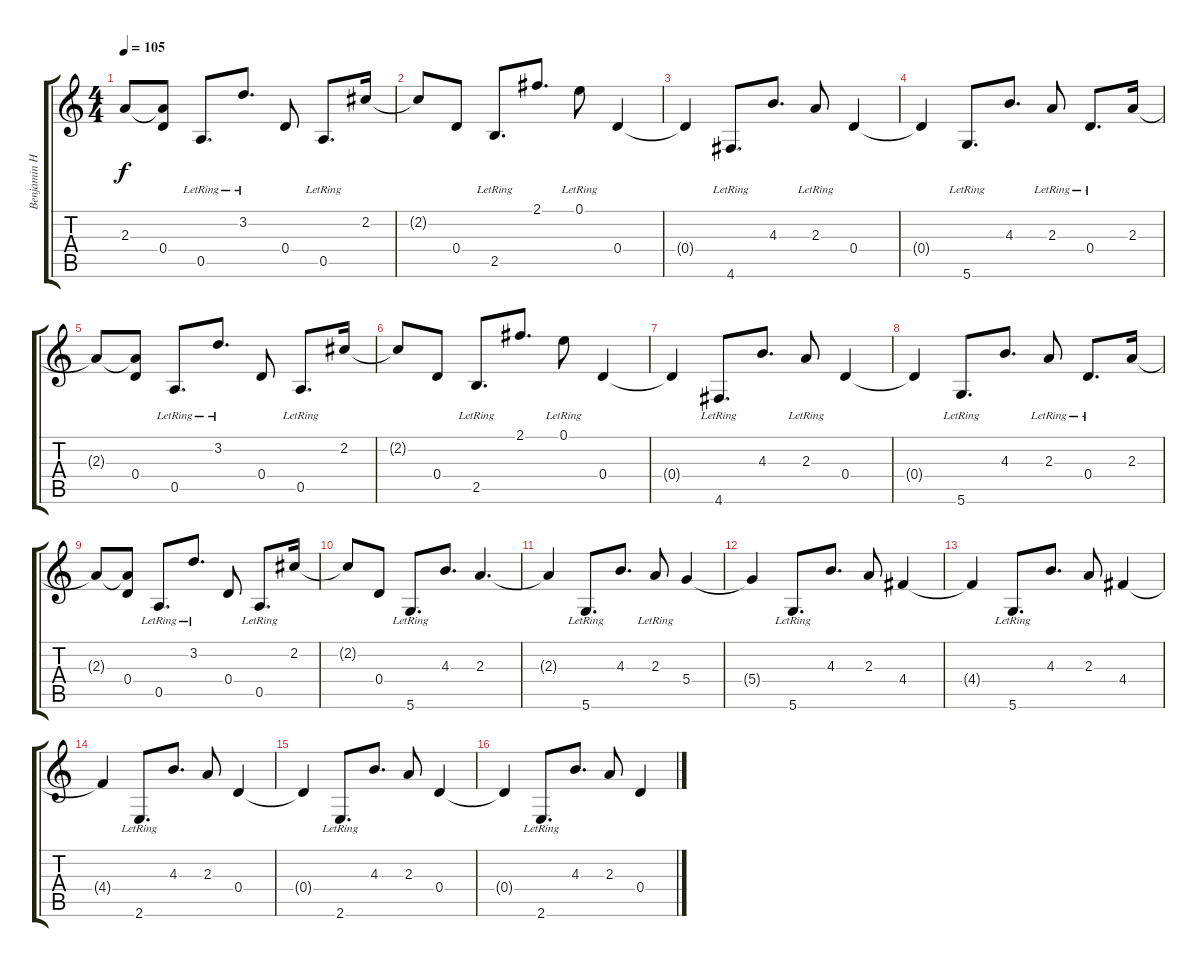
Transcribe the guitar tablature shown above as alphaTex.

\track ("Benjamin Harper" "Benjamin H") {instrument electricguitarclean}
\staff {score tabs}
\tuning (E4 B3 G3 D3 A2 D2) {hide}
\ts (4 4)
\tempo 105
\clef g2
\ks c
2.3{t}.8{dy f} (2.3{t} 0.4).8 0.5{lr}.8{d} 3.2{lr}.8{d} 0.4.8 0.5{lr}.8{d} 2.2.16 |
2.2{t}.8 0.4.8 2.5{lr}.8{d} 2.1.8{d} 0.1{lr}.8 0.4.4 |
0.4{t}.4 4.6{lr}.8{d} 4.3.8{d} 2.3{lr}.8 0.4.4 |
0.4{t}.4 5.6{lr}.8{d} 4.3.8{d} 2.3{lr}.8 0.4{lr}.8{d} 2.3.16 |
2.3{t}.8 (2.3{t} 0.4).8 0.5{lr}.8{d} 3.2{lr}.8{d} 0.4.8 0.5{lr}.8{d} 2.2.16 |
2.2{t}.8 0.4.8 2.5{lr}.8{d} 2.1.8{d} 0.1{lr}.8 0.4.4 |
0.4{t}.4 4.6{lr}.8{d} 4.3.8{d} 2.3{lr}.8 0.4.4 |
0.4{t}.4 5.6{lr}.8{d} 4.3.8{d} 2.3{lr}.8 0.4{lr}.8{d} 2.3.16 |
2.3{t}.8 (2.3{t} 0.4).8 0.5{lr}.8{d} 3.2{lr}.8{d} 0.4.8 0.5{lr}.8{d} 2.2.16 |
2.2{t}.8 0.4.8 5.6{lr}.8{d} 4.3.8{d} 2.3.4{d} |
2.3{t}.4 5.6{lr}.8{d} 4.3.8{d} 2.3{lr}.8 5.4.4 |
5.4{t}.4 5.6{lr}.8{d} 4.3.8{d} 2.3.8 4.4.4 |
4.4{t}.4 5.6{lr}.8{d} 4.3.8{d} 2.3.8 4.4.4 |
4.4{t}.4 2.6{lr}.8{d} 4.3.8{d} 2.3.8 0.4.4 |
0.4{t}.4 2.6{lr}.8{d} 4.3.8{d} 2.3.8 0.4.4 |
0.4{t}.4 2.6{lr}.8{d} 4.3.8{d} 2.3.8 0.4.4
